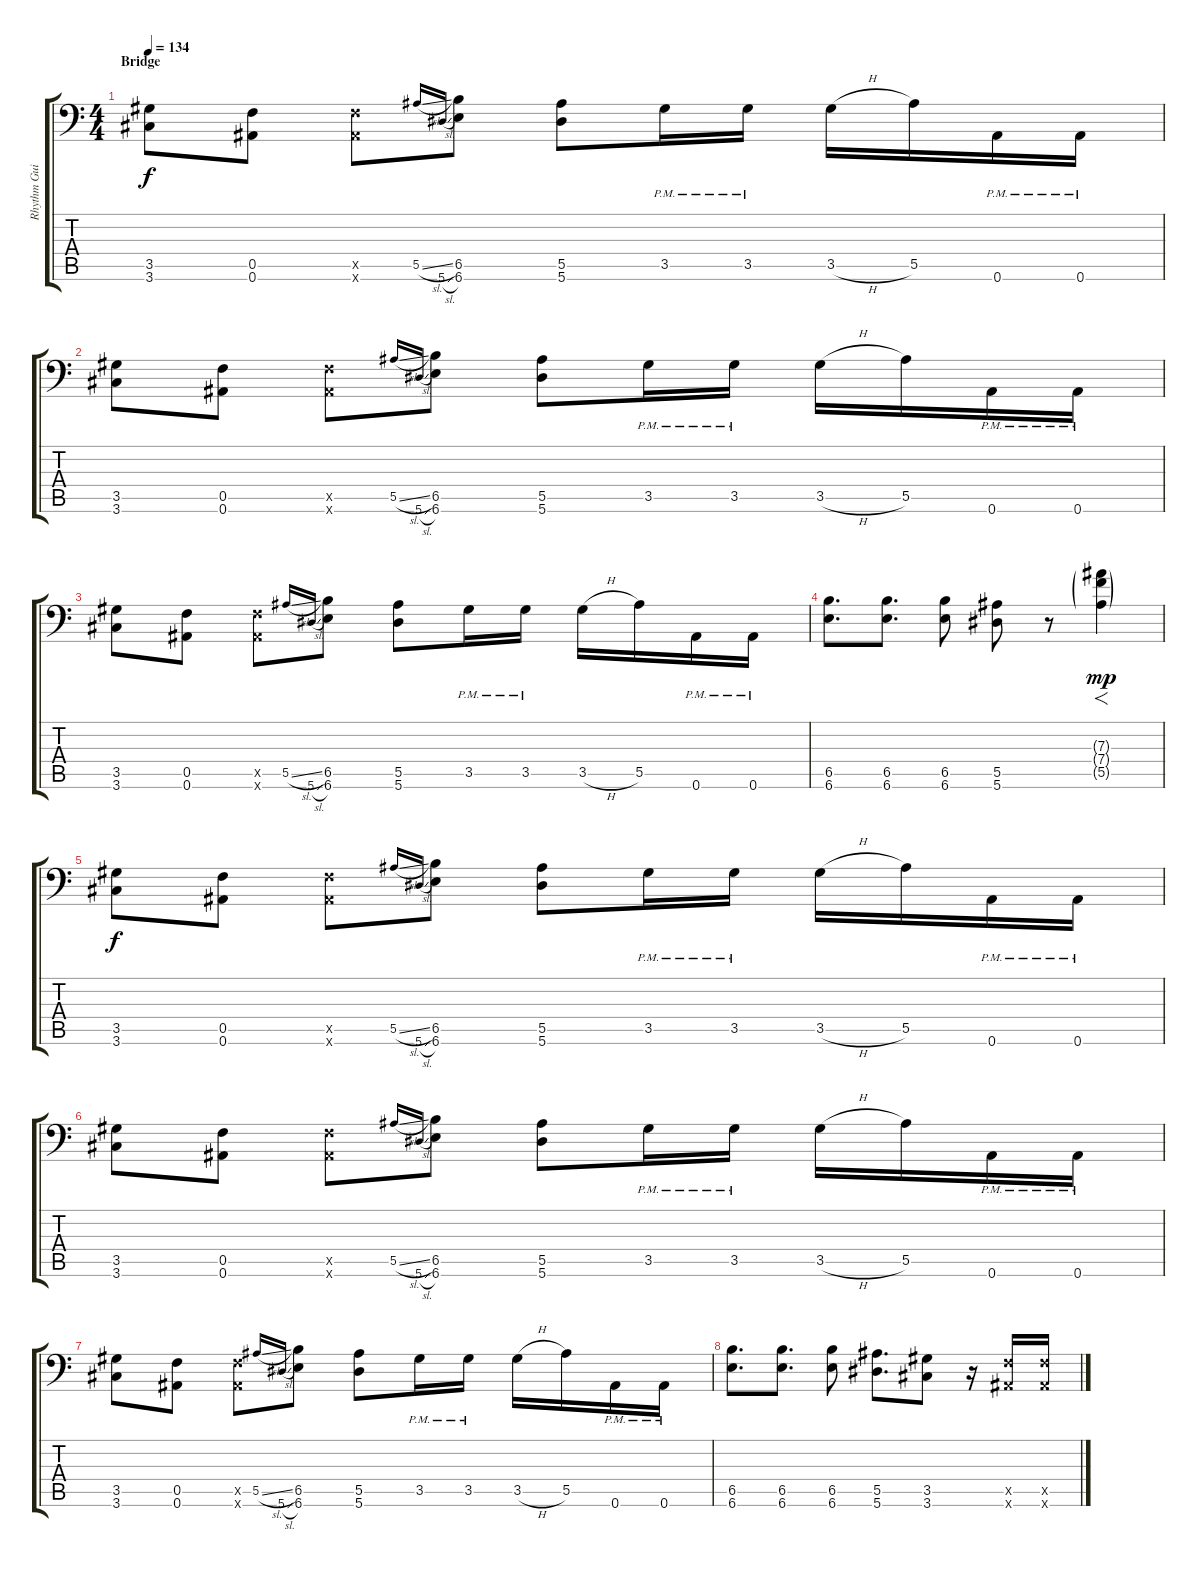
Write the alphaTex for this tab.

\track ("Rhythm Guitar I" "Rhythm Gui") {instrument overdrivenguitar}
\staff {score tabs}
\tuning (C4 G3 Eb3 Bb2 F2 Bb1) {hide}
\ts (4 4)
\section ("" "Bridge")
\tempo 134
\clef f4
\ks c
(3.5 3.6).8{dy f} (0.5 0.6).8 (0.5{x} 0.6{x}).8 5.5{sl}.16{gr onbeat} 5.6{sl}.16{gr onbeat} (6.5 6.6).8 (5.5 5.6).8 3.5{pm}.16 3.5{pm}.16 3.5{h}.16 5.5.16 0.6{pm}.16 0.6{pm}.16 |
(3.5 3.6).8 (0.5 0.6).8 (0.5{x} 0.6{x}).8 5.5{sl}.16{gr onbeat} 5.6{sl}.16{gr onbeat} (6.5 6.6).8 (5.5 5.6).8 3.5{pm}.16 3.5{pm}.16 3.5{h}.16 5.5.16 0.6{pm}.16 0.6{pm}.16 |
(3.5 3.6).8 (0.5 0.6).8 (0.5{x} 0.6{x}).8 5.5{sl}.16{gr onbeat} 5.6{sl}.16{gr onbeat} (6.5 6.6).8 (5.5 5.6).8 3.5{pm}.16 3.5{pm}.16 3.5{h}.16 5.5.16 0.6{pm}.16 0.6{pm}.16 |
(6.5 6.6).8{d} (6.5 6.6).8{d} (6.5 6.6).8 (5.5 5.6).8 r.8 (7.3{g} 7.4{g} 5.5{g}).4{f dy mp} |
(3.5 3.6).8{dy f} (0.5 0.6).8 (0.5{x} 0.6{x}).8 5.5{sl}.16{gr onbeat} 5.6{sl}.16{gr onbeat} (6.5 6.6).8 (5.5 5.6).8 3.5{pm}.16 3.5{pm}.16 3.5{h}.16 5.5.16 0.6{pm}.16 0.6{pm}.16 |
(3.5 3.6).8 (0.5 0.6).8 (0.5{x} 0.6{x}).8 5.5{sl}.16{gr onbeat} 5.6{sl}.16{gr onbeat} (6.5 6.6).8 (5.5 5.6).8 3.5{pm}.16 3.5{pm}.16 3.5{h}.16 5.5.16 0.6{pm}.16 0.6{pm}.16 |
(3.5 3.6).8 (0.5 0.6).8 (0.5{x} 0.6{x}).8 5.5{sl}.16{gr onbeat} 5.6{sl}.16{gr onbeat} (6.5 6.6).8 (5.5 5.6).8 3.5{pm}.16 3.5{pm}.16 3.5{h}.16 5.5.16 0.6{pm}.16 0.6{pm}.16 |
(6.5 6.6).8{d} (6.5 6.6).8{d} (6.5 6.6).8 (5.5 5.6).8{d} (3.5 3.6).8 r.16 (0.5{x} 0.6{x}).16 (0.5{x} 0.6{x}).16
